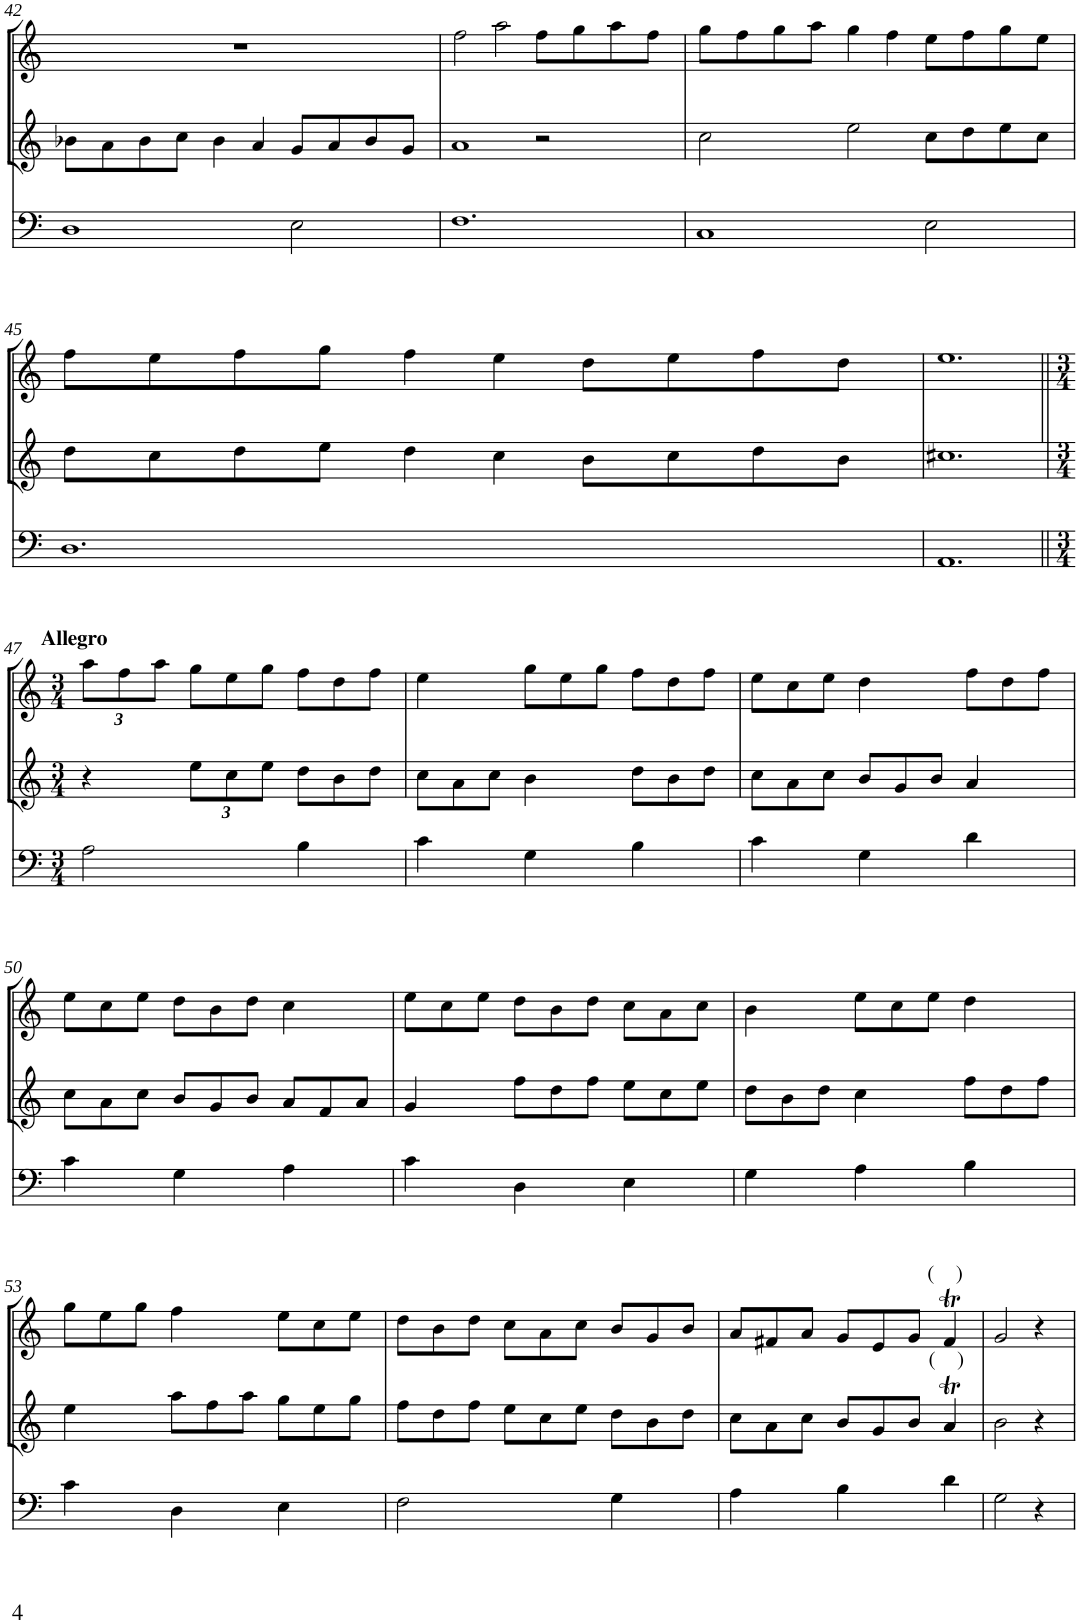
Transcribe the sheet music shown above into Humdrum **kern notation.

**kern	**kern	**kern
*part3	*part2	*part1
*staff3	*staff2	*staff1
*I"Cello	*I"Flute	*I"Flute
!!LO:PB:g=z
*clefF4	*clefG2	*clefG2
*k[]	*k[]	*k[]
*M3/2	*M3/2	*M3/2
=42	=42	=42
1D	8b-X\L	1.r
.	8a\	.
.	8b-\	.
.	8cc\J	.
.	4b-\	.
.	4a/	.
2E\	8g/L	.
.	8a/	.
.	8b-/	.
.	8g/J	.
=43	=43	=43
1.F	1a	2ff\
.	.	2aa\
.	2r	8ff\L
.	.	8gg\
.	.	8aa\
.	.	8ff\J
=44	=44	=44
1C	2cc\	8gg\L
.	.	8ff\
.	.	8gg\
.	.	8aa\J
.	2ee\	4gg\
.	.	4ff\
2E\	8cc\L	8ee\L
.	8dd\	8ff\
.	8ee\	8gg\
.	8cc\J	8ee\J
!!LO:LB:g=z
=45	=45	=45
1.D	8dd\L	8ff\L
.	8cc\	8ee\
.	8dd\	8ff\
.	8ee\J	8gg\J
.	4dd\	4ff\
.	4cc\	4ee\
.	8b\L	8dd\L
.	8cc\	8ee\
.	8dd\	8ff\
.	8b\J	8dd\J
=46	=46	=46
1.AA	1.cc#X	1.ee
!!LO:LB:g=z
=47||	=47||	=47||
*M3/4	*M3/4	*M3/4
*	*	*Xbrackettup
!	!	!LO:TX:a:B:t=Allegro
2A\	4r	12aa\L
.	.	12ff\
.	.	12aa\J
*	*Xbrackettup	*Xtuplet
.	12ee\L	12gg\L
.	12cc\	12ee\
.	12ee\J	12gg\J
*	*Xtuplet	*
4B\	12dd\L	12ff\L
.	12b\	12dd\
.	12dd\J	12ff\J
=48	=48	=48
4c\	12cc\L	4ee\
.	12a\	.
.	12cc\J	.
4G\	4b\	12gg\L
.	.	12ee\
.	.	12gg\J
4B\	12dd\L	12ff\L
.	12b\	12dd\
.	12dd\J	12ff\J
=49	=49	=49
4c\	12cc\L	12ee\L
.	12a\	12cc\
.	12cc\J	12ee\J
4G\	12b/L	4dd\
.	12g/	.
.	12b/J	.
4d\	4a/	12ff\L
.	.	12dd\
.	.	12ff\J
!!LO:LB:g=z
=50	=50	=50
4c\	12cc\L	12ee\L
.	12a\	12cc\
.	12cc\J	12ee\J
4G\	12b/L	12dd\L
.	12g/	12b\
.	12b/J	12dd\J
4A\	12a/L	4cc\
.	12f/	.
.	12a/J	.
=51	=51	=51
4c\	4g/	12ee\L
.	.	12cc\
.	.	12ee\J
4D\	12ff\L	12dd\L
.	12dd\	12b\
.	12ff\J	12dd\J
4E\	12ee\L	12cc\L
.	12cc\	12a\
.	12ee\J	12cc\J
=52	=52	=52
4G\	12dd\L	4b\
.	12b\	.
.	12dd\J	.
4A\	4cc\	12ee\L
.	.	12cc\
.	.	12ee\J
4B\	12ff\L	4dd\
.	12dd\	.
.	12ff\J	.
!!LO:LB:g=z
=53	=53	=53
4c\	4ee\	12gg\L
.	.	12ee\
.	.	12gg\J
4D\	12aa\L	4ff\
.	12ff\	.
.	12aa\J	.
4E\	12gg\L	12ee\L
.	12ee\	12cc\
.	12gg\J	12ee\J
=54	=54	=54
2F\	12ff\L	12dd\L
.	12dd\	12b\
.	12ff\J	12dd\J
.	12ee\L	12cc\L
.	12cc\	12a\
.	12ee\J	12cc\J
4G\	12dd\L	12b/L
.	12b\	12g/
.	12dd\J	12b/J
=55	=55	=55
4A\	12cc\L	12a/L
.	12a\	12f#X/
.	12cc\J	12a/J
4B\	12b/L	12g/L
.	12g/	12e/
.	12b/J	12g/J
!	!	!LO:TX:a:t=(    )
!	!LO:TX:a:t=(    )	!
4d\	4aT/	4f#t/
=56	=56	=56
2G\	2b\	2g/
4r	4r	4r
=	=	=
*-	*-	*-
